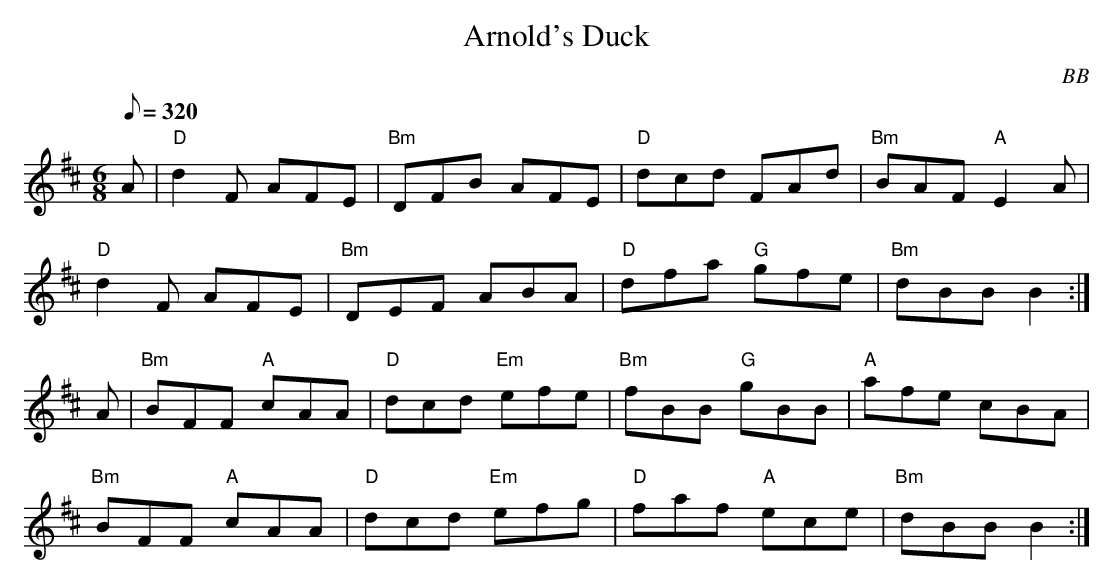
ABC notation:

X:1
T: Arnold's Duck
C: BB
Q: 1/8=320
M: 6/8
L: 1/8
K: D
A |"D"d2 F AFE | "Bm"DFB AFE | "D"dcd FAd | "Bm"BAF "A"E2 A |
"D"d2 F AFE | "Bm"DEF ABA | "D"dfa "G"gfe | "Bm"dBB B2 :|
A|"Bm"BFF "A"cAA | "D"dcd "Em"efe | "Bm"fBB "G"gBB | "A"afe cBA |
"Bm"BFF "A"cAA |"D"dcd "Em"efg |"D"faf "A"ece|"Bm"dBB B2 :|
